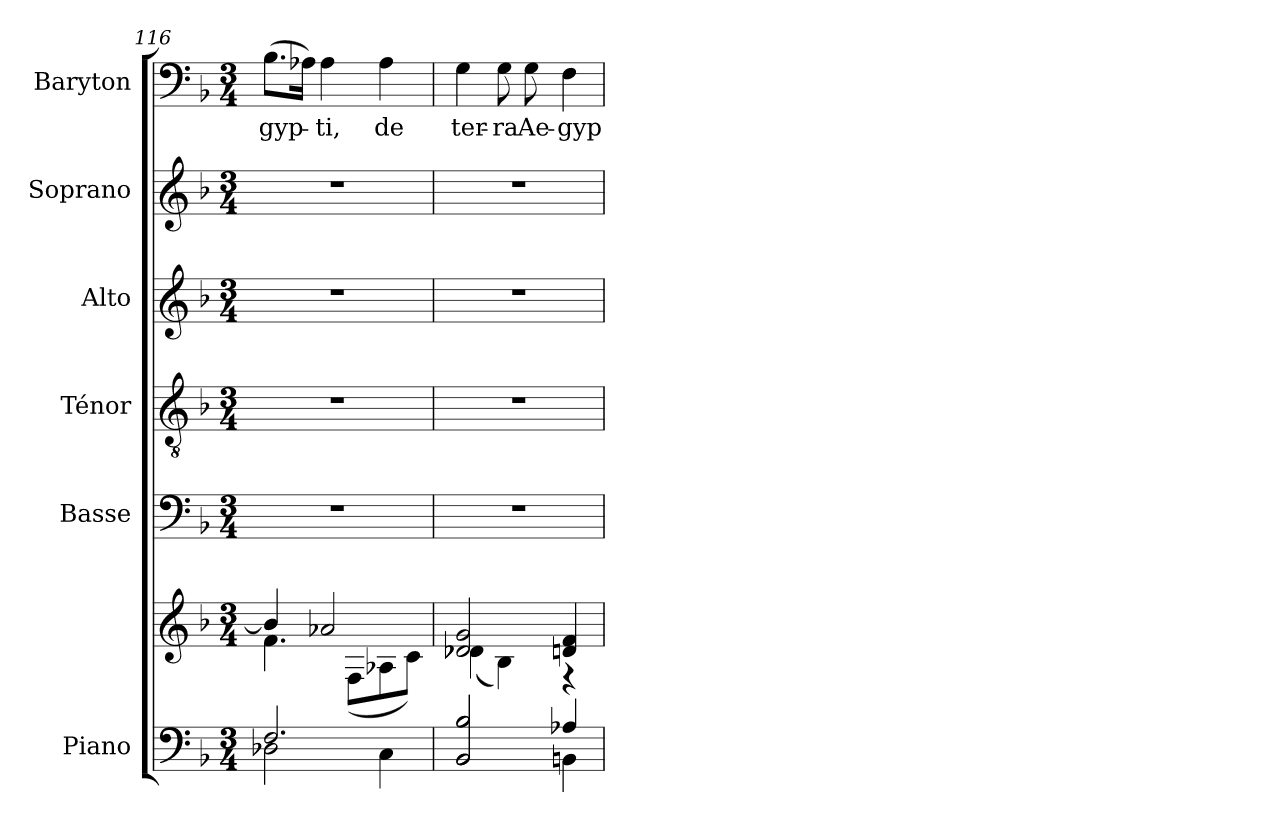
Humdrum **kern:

**kern	**kern	**kern	**kern	**kern	**kern	**kern	**text
*part6	*part6	*part5	*part4	*part3	*part2	*part1	*part1
*staff7	*staff6	*staff5	*staff4	*staff3	*staff2	*staff1	*staff1
*I"Piano	*	*I"Basse	*I"Ténor	*I"Alto	*I"Soprano	*I"Baryton	*
*I'Pno.	*	*I'B.	*I'T.	*I'Alt.	*I'So.	*I'Bar.	*
*clefF4	*clefG2	*clefF4	*clefGv2	*clefG2	*clefG2	*clefF4	*
*k[b-]	*k[b-]	*k[b-]	*k[b-]	*k[b-]	*k[b-]	*k[b-]	*
*M3/4	*M3/4	*M3/4	*M3/4	*M3/4	*M3/4	*M3/4	*
=116	=116	=116	=116	=116	=116	=116	=116
*^	*^	*	*	*	*	*	*
!	!	!	!	!	!	!	!	!	!LO:LY:b
2.F/	2D-X\	4b-/]	4.f\	2.r	2.r	2.r	2.r	(8.B-\L	-gyp-
.	.	.	.	.	.	.	.	16A-X\Jk)	.
!	!	!	!	!	!	!	!	!	!LO:LY:b
.	.	2a-X/	.	.	.	.	.	4A-\	-ti,
.	.	.	(8F\L	.	.	.	.	.	.
!	!	!	!	!	!	!	!	!	!LO:LY:b
.	4C\	.	8A-X\	.	.	.	.	4A-\	de
.	.	.	8c\J)	.	.	.	.	.	.
=117	=117	=117	=117	=117	=117	=117	=117	=117	=117
!	!	!	!	!	!	!	!	!	!LO:LY:b
2BB-/ 2B-/	2BB-/ 2B-/	2d-X/ 2g/	(4d-\	2.r	2.r	2.r	2.r	4G\	ter-
!	!	!	!	!	!	!	!	!	!LO:LY:b
.	.	.	4B-\)	.	.	.	.	8G\	-ra
!	!	!	!	!	!	!	!	!	!LO:LY:b
.	.	.	.	.	.	.	.	8G\	Ae-
!	!	!	!	!	!	!	!	!	!LO:LY:b
4A-X/	4BBn\	4dn/ 4f/	4r	.	.	.	.	4F\	-gyp-
*v	*v	*	*	*	*	*	*	*	*
*	*v	*v	*	*	*	*	*	*
=	=	=	=	=	=	=	=
*-	*-	*-	*-	*-	*-	*-	*-
